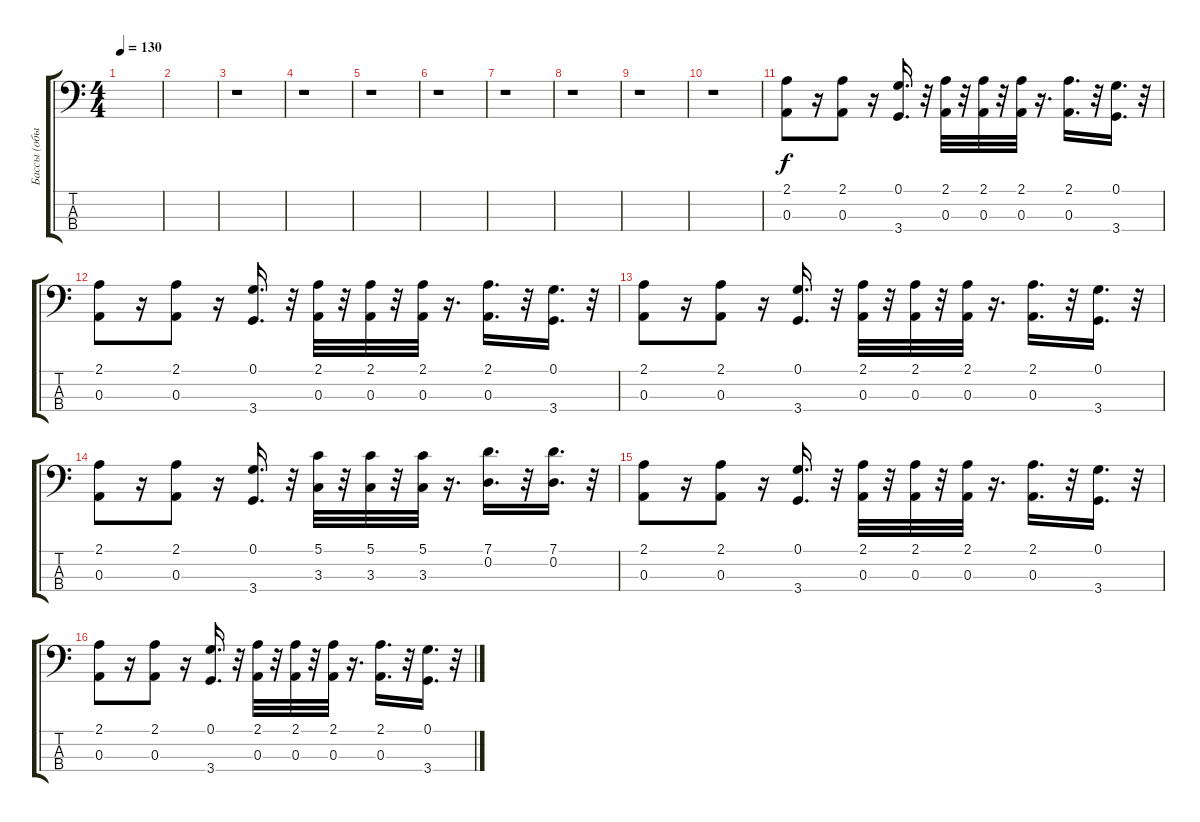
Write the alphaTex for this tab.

\track ("Бассы (обычные)" "Бассы (обы") {instrument fretlessbass}
\staff {score tabs}
\tuning (G2 D2 A1 E1) {hide}
\ts (4 4)
\tempo 130
\clef f4
\ks c
|
|
r.1 |
r.1 |
r.1 |
r.1 |
r.1 |
r.1 |
r.1 |
r.1 |
(2.1 0.3).8 r.16 (2.1 0.3).8 r.16 (0.1 3.4).16{d} r.32 (2.1 0.3).32 r.32 (2.1 0.3).32 r.32 (2.1 0.3).32 r.16{d} (2.1 0.3).16{d} r.32 (0.1 3.4).16{d} r.32 |
(2.1 0.3).8 r.16 (2.1 0.3).8 r.16 (0.1 3.4).16{d} r.32 (2.1 0.3).32 r.32 (2.1 0.3).32 r.32 (2.1 0.3).32 r.16{d} (2.1 0.3).16{d} r.32 (0.1 3.4).16{d} r.32 |
(2.1 0.3).8 r.16 (2.1 0.3).8 r.16 (0.1 3.4).16{d} r.32 (2.1 0.3).32 r.32 (2.1 0.3).32 r.32 (2.1 0.3).32 r.16{d} (2.1 0.3).16{d} r.32 (0.1 3.4).16{d} r.32 |
(2.1 0.3).8 r.16 (2.1 0.3).8 r.16 (0.1 3.4).16{d} r.32 (5.1 3.3).32 r.32 (5.1 3.3).32 r.32 (5.1 3.3).32 r.16{d} (7.1 0.2).16{d} r.32 (7.1 0.2).16{d} r.32 |
(2.1 0.3).8 r.16 (2.1 0.3).8 r.16 (0.1 3.4).16{d} r.32 (2.1 0.3).32 r.32 (2.1 0.3).32 r.32 (2.1 0.3).32 r.16{d} (2.1 0.3).16{d} r.32 (0.1 3.4).16{d} r.32 |
(2.1 0.3).8 r.16 (2.1 0.3).8 r.16 (0.1 3.4).16{d} r.32 (2.1 0.3).32 r.32 (2.1 0.3).32 r.32 (2.1 0.3).32 r.16{d} (2.1 0.3).16{d} r.32 (0.1 3.4).16{d} r.32
